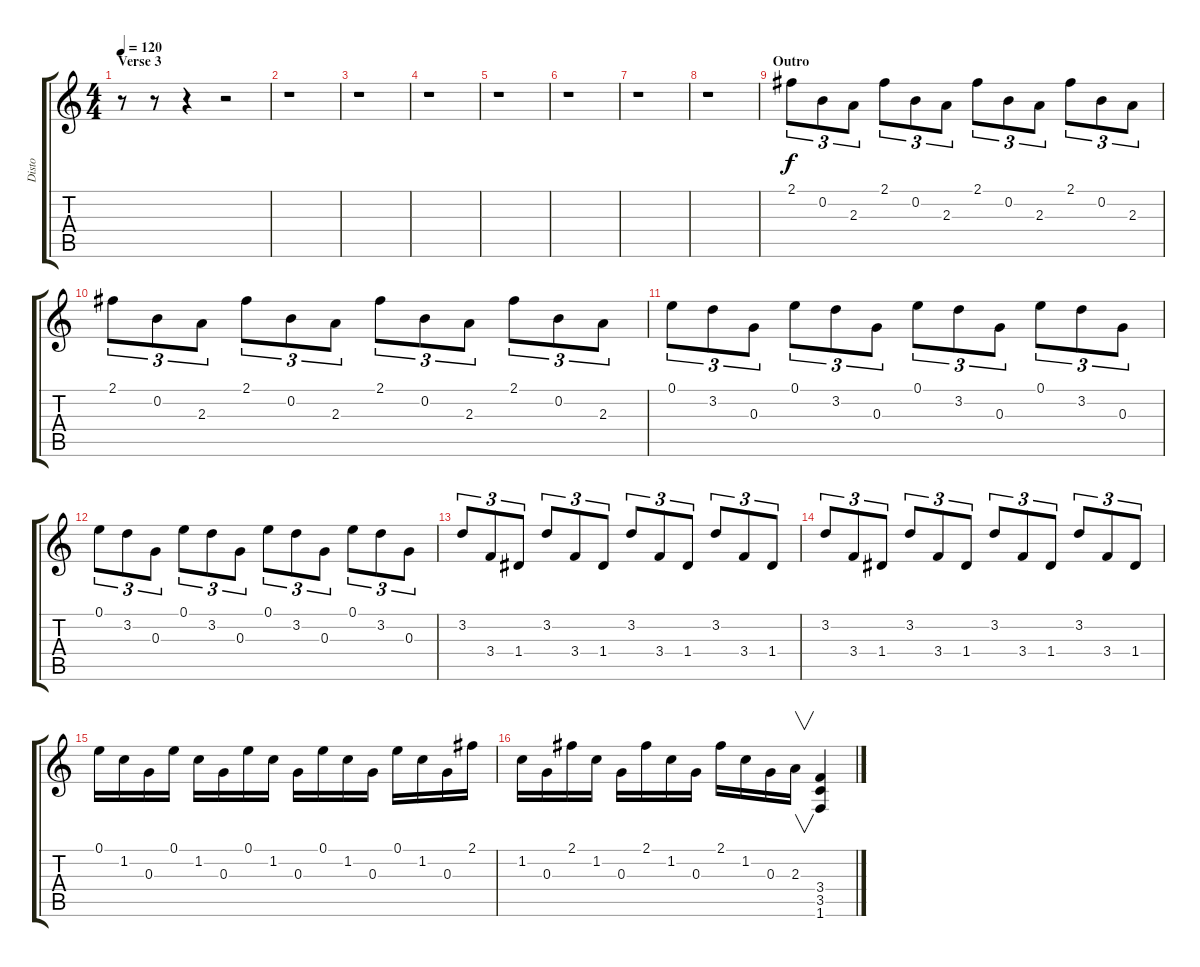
\track ("Disto" "Disto") {instrument distortionguitar}
\staff {score tabs}
\tuning (E4 B3 G3 D3 A2 E2) {hide}
\ts (4 4)
\section ("" "Verse 3")
\tempo 120
\clef g2
\ks c
r.8{dy ppp} r.8 r.4 r.2 |
r.1 |
r.1 |
r.1 |
r.1 |
r.1 |
r.1 |
r.1 |
\section ("" "Outro")
2.1.8{tu (3 2) dy f} 0.2.8{tu (3 2)} 2.3.8{tu (3 2)} 2.1.8{tu (3 2)} 0.2.8{tu (3 2)} 2.3.8{tu (3 2)} 2.1.8{tu (3 2)} 0.2.8{tu (3 2)} 2.3.8{tu (3 2)} 2.1.8{tu (3 2)} 0.2.8{tu (3 2)} 2.3.8{tu (3 2)} |
2.1.8{tu (3 2)} 0.2.8{tu (3 2)} 2.3.8{tu (3 2)} 2.1.8{tu (3 2)} 0.2.8{tu (3 2)} 2.3.8{tu (3 2)} 2.1.8{tu (3 2)} 0.2.8{tu (3 2)} 2.3.8{tu (3 2)} 2.1.8{tu (3 2)} 0.2.8{tu (3 2)} 2.3.8{tu (3 2)} |
0.1.8{tu (3 2)} 3.2.8{tu (3 2)} 0.3.8{tu (3 2)} 0.1.8{tu (3 2)} 3.2.8{tu (3 2)} 0.3.8{tu (3 2)} 0.1.8{tu (3 2)} 3.2.8{tu (3 2)} 0.3.8{tu (3 2)} 0.1.8{tu (3 2)} 3.2.8{tu (3 2)} 0.3.8{tu (3 2)} |
0.1.8{tu (3 2)} 3.2.8{tu (3 2)} 0.3.8{tu (3 2)} 0.1.8{tu (3 2)} 3.2.8{tu (3 2)} 0.3.8{tu (3 2)} 0.1.8{tu (3 2)} 3.2.8{tu (3 2)} 0.3.8{tu (3 2)} 0.1.8{tu (3 2)} 3.2.8{tu (3 2)} 0.3.8{tu (3 2)} |
3.2.8{tu (3 2)} 3.4.8{tu (3 2)} 1.4.8{tu (3 2)} 3.2.8{tu (3 2)} 3.4.8{tu (3 2)} 1.4.8{tu (3 2)} 3.2.8{tu (3 2)} 3.4.8{tu (3 2)} 1.4.8{tu (3 2)} 3.2.8{tu (3 2)} 3.4.8{tu (3 2)} 1.4.8{tu (3 2)} |
3.2.8{tu (3 2)} 3.4.8{tu (3 2)} 1.4.8{tu (3 2)} 3.2.8{tu (3 2)} 3.4.8{tu (3 2)} 1.4.8{tu (3 2)} 3.2.8{tu (3 2)} 3.4.8{tu (3 2)} 1.4.8{tu (3 2)} 3.2.8{tu (3 2)} 3.4.8{tu (3 2)} 1.4.8{tu (3 2)} |
0.1.16 1.2.16 0.3.16 0.1.16 1.2.16 0.3.16 0.1.16 1.2.16 0.3.16 0.1.16 1.2.16 0.3.16 0.1.16 1.2.16 0.3.16 2.1.16 |
1.2.16 0.3.16 2.1.16 1.2.16 0.3.16 2.1.16 1.2.16 0.3.16 2.1.16 1.2.16 0.3.16 2.3.16{v} (3.4 3.5 1.6).4
